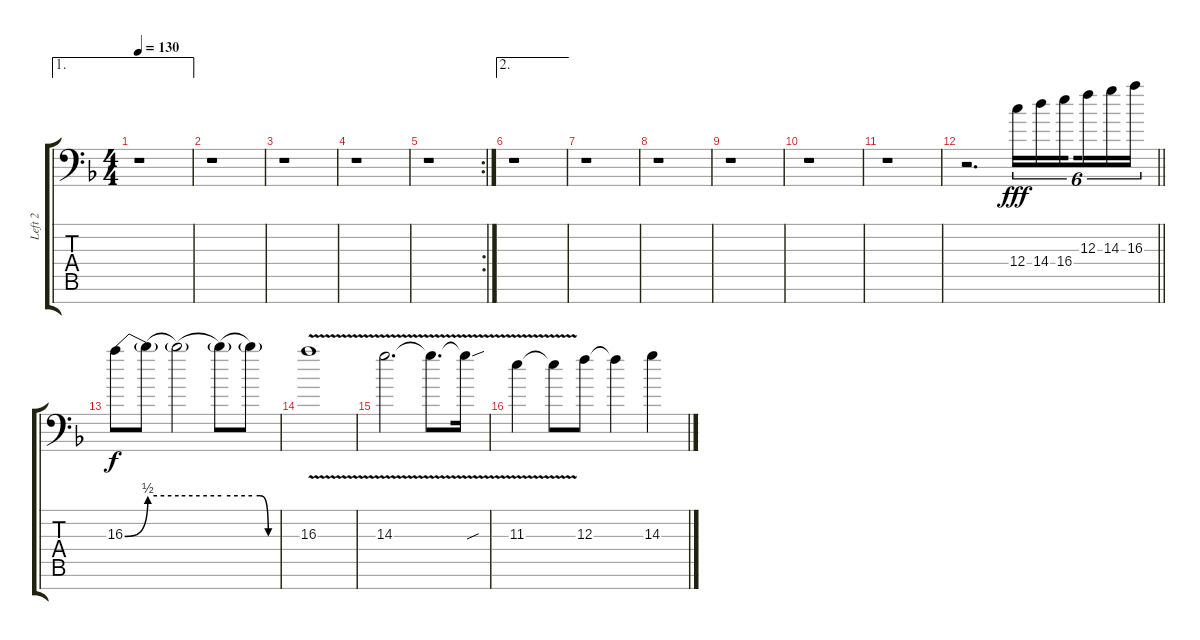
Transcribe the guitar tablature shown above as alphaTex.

\track ("Left 2" "Left 2") {instrument distortionguitar}
\staff {score tabs}
\tuning (D4 A3 F3 C3 G2 D2 A1) {hide}
\ae 1
\ts (4 4)
\tempo 130
\clef f4
\ks f
r.1{dy fff} |
r.1 |
r.1 |
r.1 |
\rc 2
r.1 |
\ae 2
r.1 |
r.1 |
r.1 |
r.1 |
r.1 |
r.1 |
\barLineRight lightlight
r.2{d} 12.4.16{tu (6 4)} 14.4.16{tu (6 4)} 16.4.16{tu (6 4) beam splitsecondary} 12.3.16{tu (6 4)} 14.3.16{tu (6 4)} 16.3.16{tu (6 4)} |
16.3{be (bend 0 0 60 2)}.8{dy f} 16.3{be (hold 0 2 60 2) t}.8 16.3{be (hold 0 2 60 2) t}.2 16.3{be (hold 0 2 60 2) t}.8 16.3{be (custom 0 2 20 2 40 0 60 0) t}.8 |
16.3{v}.1 |
14.3{v}.2{d} 14.3{v t}.8{d} 14.3{sou t}.16 |
11.3{v}.4 11.3{v t}.8 12.3.8 12.3{t}.4 14.3.4
